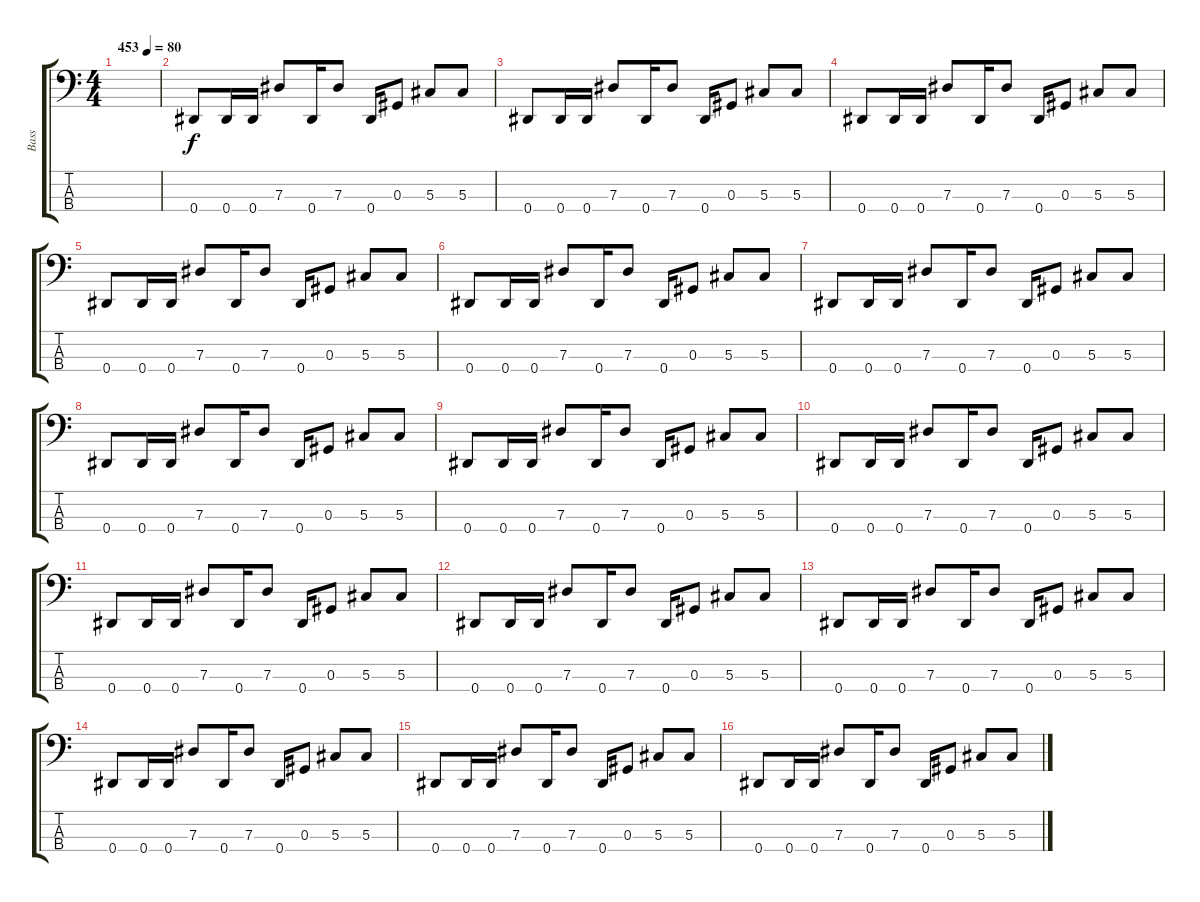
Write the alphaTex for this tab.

\track ("Bass" "Bass") {instrument electricbassfinger}
\staff {score tabs}
\tuning (Gb2 Db2 Ab1 Eb1) {hide}
\ts (4 4)
\tempo (80 "453")
\clef f4
\ks c
|
0.4.8 0.4.16 0.4.16 7.3.8 0.4.16 7.3.8 0.4.16 0.3.8 5.3.8 5.3.8 |
0.4.8 0.4.16 0.4.16 7.3.8 0.4.16 7.3.8 0.4.16 0.3.8 5.3.8 5.3.8 |
0.4.8 0.4.16 0.4.16 7.3.8 0.4.16 7.3.8 0.4.16 0.3.8 5.3.8 5.3.8 |
0.4.8 0.4.16 0.4.16 7.3.8 0.4.16 7.3.8 0.4.16 0.3.8 5.3.8 5.3.8 |
0.4.8 0.4.16 0.4.16 7.3.8 0.4.16 7.3.8 0.4.16 0.3.8 5.3.8 5.3.8 |
0.4.8 0.4.16 0.4.16 7.3.8 0.4.16 7.3.8 0.4.16 0.3.8 5.3.8 5.3.8 |
0.4.8 0.4.16 0.4.16 7.3.8 0.4.16 7.3.8 0.4.16 0.3.8 5.3.8 5.3.8 |
0.4.8 0.4.16 0.4.16 7.3.8 0.4.16 7.3.8 0.4.16 0.3.8 5.3.8 5.3.8 |
0.4.8 0.4.16 0.4.16 7.3.8 0.4.16 7.3.8 0.4.16 0.3.8 5.3.8 5.3.8 |
0.4.8 0.4.16 0.4.16 7.3.8 0.4.16 7.3.8 0.4.16 0.3.8 5.3.8 5.3.8 |
0.4.8 0.4.16 0.4.16 7.3.8 0.4.16 7.3.8 0.4.16 0.3.8 5.3.8 5.3.8 |
0.4.8 0.4.16 0.4.16 7.3.8 0.4.16 7.3.8 0.4.16 0.3.8 5.3.8 5.3.8 |
0.4.8 0.4.16 0.4.16 7.3.8 0.4.16 7.3.8 0.4.16 0.3.8 5.3.8 5.3.8 |
0.4.8 0.4.16 0.4.16 7.3.8 0.4.16 7.3.8 0.4.16 0.3.8 5.3.8 5.3.8 |
0.4.8 0.4.16 0.4.16 7.3.8 0.4.16 7.3.8 0.4.16 0.3.8 5.3.8 5.3.8
